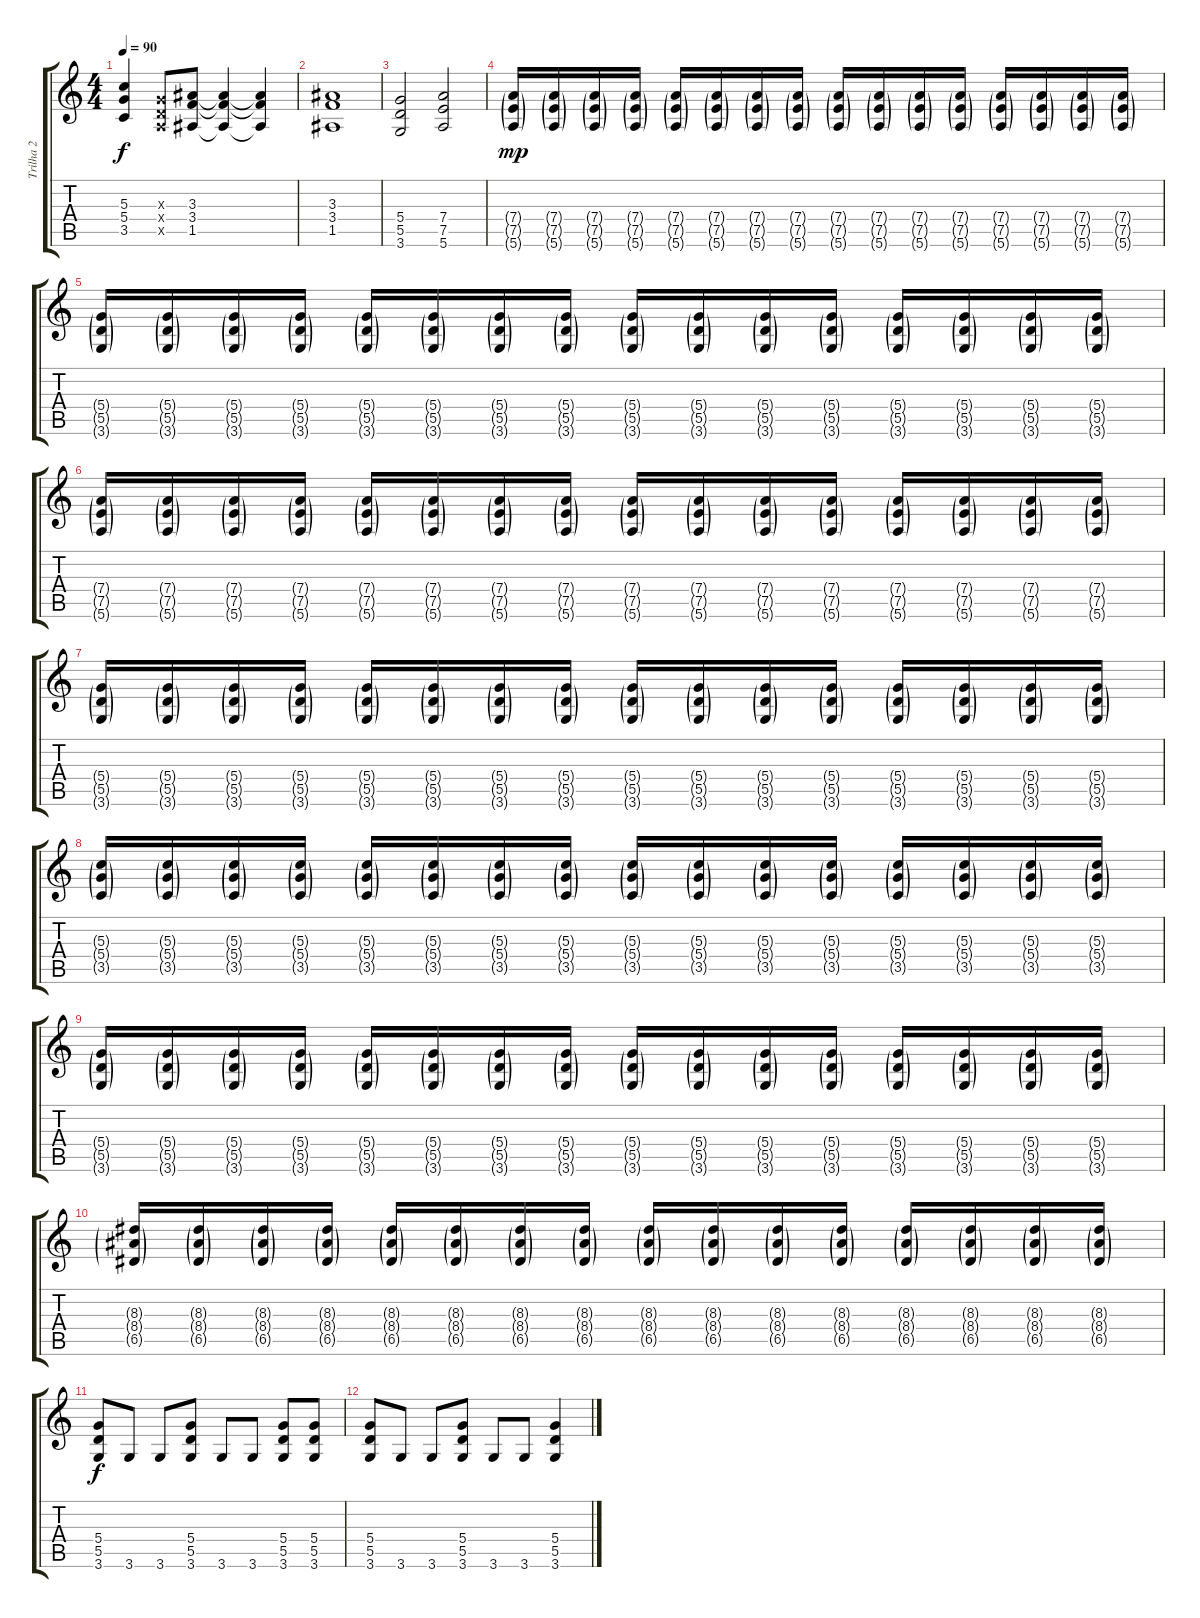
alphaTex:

\track ("Trilha 2" "Trilha 2") {instrument overdrivenguitar}
\staff {score tabs}
\tuning (E4 B3 G3 D3 A2 E2) {hide}
\ts (4 4)
\tempo 90
\clef g2
\ks c
(5.3 5.4 3.5).4{dy f} (0.3{x} 0.4{x} 0.5{x}).8 (3.3 3.4 1.5).8 (3.3{t} 3.4{t} 1.5{t}).4 (3.3{t} 3.4{t} 1.5{t}).4 |
(3.3 3.4 1.5).1 |
(5.4 5.5 3.6).2 (7.4 7.5 5.6).2 |
(7.4{g} 7.5{g} 5.6{g}).16{dy mp} (7.4{g} 7.5{g} 5.6{g}).16 (7.4{g} 7.5{g} 5.6{g}).16 (7.4{g} 7.5{g} 5.6{g}).16 (7.4{g} 7.5{g} 5.6{g}).16 (7.4{g} 7.5{g} 5.6{g}).16 (7.4{g} 7.5{g} 5.6{g}).16 (7.4{g} 7.5{g} 5.6{g}).16 (7.4{g} 7.5{g} 5.6{g}).16 (7.4{g} 7.5{g} 5.6{g}).16 (7.4{g} 7.5{g} 5.6{g}).16 (7.4{g} 7.5{g} 5.6{g}).16 (7.4{g} 7.5{g} 5.6{g}).16 (7.4{g} 7.5{g} 5.6{g}).16 (7.4{g} 7.5{g} 5.6{g}).16 (7.4{g} 7.5{g} 5.6{g}).16 |
(5.4{g} 5.5{g} 3.6{g}).16 (5.4{g} 5.5{g} 3.6{g}).16 (5.4{g} 5.5{g} 3.6{g}).16 (5.4{g} 5.5{g} 3.6{g}).16 (5.4{g} 5.5{g} 3.6{g}).16 (5.4{g} 5.5{g} 3.6{g}).16 (5.4{g} 5.5{g} 3.6{g}).16 (5.4{g} 5.5{g} 3.6{g}).16 (5.4{g} 5.5{g} 3.6{g}).16 (5.4{g} 5.5{g} 3.6{g}).16 (5.4{g} 5.5{g} 3.6{g}).16 (5.4{g} 5.5{g} 3.6{g}).16 (5.4{g} 5.5{g} 3.6{g}).16 (5.4{g} 5.5{g} 3.6{g}).16 (5.4{g} 5.5{g} 3.6{g}).16 (5.4{g} 5.5{g} 3.6{g}).16 |
(7.4{g} 7.5{g} 5.6{g}).16 (7.4{g} 7.5{g} 5.6{g}).16 (7.4{g} 7.5{g} 5.6{g}).16 (7.4{g} 7.5{g} 5.6{g}).16 (7.4{g} 7.5{g} 5.6{g}).16 (7.4{g} 7.5{g} 5.6{g}).16 (7.4{g} 7.5{g} 5.6{g}).16 (7.4{g} 7.5{g} 5.6{g}).16 (7.4{g} 7.5{g} 5.6{g}).16 (7.4{g} 7.5{g} 5.6{g}).16 (7.4{g} 7.5{g} 5.6{g}).16 (7.4{g} 7.5{g} 5.6{g}).16 (7.4{g} 7.5{g} 5.6{g}).16 (7.4{g} 7.5{g} 5.6{g}).16 (7.4{g} 7.5{g} 5.6{g}).16 (7.4{g} 7.5{g} 5.6{g}).16 |
(5.4{g} 5.5{g} 3.6{g}).16 (5.4{g} 5.5{g} 3.6{g}).16 (5.4{g} 5.5{g} 3.6{g}).16 (5.4{g} 5.5{g} 3.6{g}).16 (5.4{g} 5.5{g} 3.6{g}).16 (5.4{g} 5.5{g} 3.6{g}).16 (5.4{g} 5.5{g} 3.6{g}).16 (5.4{g} 5.5{g} 3.6{g}).16 (5.4{g} 5.5{g} 3.6{g}).16 (5.4{g} 5.5{g} 3.6{g}).16 (5.4{g} 5.5{g} 3.6{g}).16 (5.4{g} 5.5{g} 3.6{g}).16 (5.4{g} 5.5{g} 3.6{g}).16 (5.4{g} 5.5{g} 3.6{g}).16 (5.4{g} 5.5{g} 3.6{g}).16 (5.4{g} 5.5{g} 3.6{g}).16 |
(5.3{g} 5.4{g} 3.5{g}).16 (5.3{g} 5.4{g} 3.5{g}).16 (5.3{g} 5.4{g} 3.5{g}).16 (5.3{g} 5.4{g} 3.5{g}).16 (5.3{g} 5.4{g} 3.5{g}).16 (5.3{g} 5.4{g} 3.5{g}).16 (5.3{g} 5.4{g} 3.5{g}).16 (5.3{g} 5.4{g} 3.5{g}).16 (5.3{g} 5.4{g} 3.5{g}).16 (5.3{g} 5.4{g} 3.5{g}).16 (5.3{g} 5.4{g} 3.5{g}).16 (5.3{g} 5.4{g} 3.5{g}).16 (5.3{g} 5.4{g} 3.5{g}).16 (5.3{g} 5.4{g} 3.5{g}).16 (5.3{g} 5.4{g} 3.5{g}).16 (5.3{g} 5.4{g} 3.5{g}).16 |
(5.4{g} 5.5{g} 3.6{g}).16 (5.4{g} 5.5{g} 3.6{g}).16 (5.4{g} 5.5{g} 3.6{g}).16 (5.4{g} 5.5{g} 3.6{g}).16 (5.4{g} 5.5{g} 3.6{g}).16 (5.4{g} 5.5{g} 3.6{g}).16 (5.4{g} 5.5{g} 3.6{g}).16 (5.4{g} 5.5{g} 3.6{g}).16 (5.4{g} 5.5{g} 3.6{g}).16 (5.4{g} 5.5{g} 3.6{g}).16 (5.4{g} 5.5{g} 3.6{g}).16 (5.4{g} 5.5{g} 3.6{g}).16 (5.4{g} 5.5{g} 3.6{g}).16 (5.4{g} 5.5{g} 3.6{g}).16 (5.4{g} 5.5{g} 3.6{g}).16 (5.4{g} 5.5{g} 3.6{g}).16 |
(8.3{g} 8.4{g} 6.5{g}).16 (8.3{g} 8.4{g} 6.5{g}).16 (8.3{g} 8.4{g} 6.5{g}).16 (8.3{g} 8.4{g} 6.5{g}).16 (8.3{g} 8.4{g} 6.5{g}).16 (8.3{g} 8.4{g} 6.5{g}).16 (8.3{g} 8.4{g} 6.5{g}).16 (8.3{g} 8.4{g} 6.5{g}).16 (8.3{g} 8.4{g} 6.5{g}).16 (8.3{g} 8.4{g} 6.5{g}).16 (8.3{g} 8.4{g} 6.5{g}).16 (8.3{g} 8.4{g} 6.5{g}).16 (8.3{g} 8.4{g} 6.5{g}).16 (8.3{g} 8.4{g} 6.5{g}).16 (8.3{g} 8.4{g} 6.5{g}).16 (8.3{g} 8.4{g} 6.5{g}).16 |
(5.4 5.5 3.6).8{dy f} 3.6.8 3.6.8 (5.4 5.5 3.6).8 3.6.8 3.6.8 (5.4 5.5 3.6).8 (5.4 5.5 3.6).8 |
(5.4 5.5 3.6).8 3.6.8 3.6.8 (5.4 5.5 3.6).8 3.6.8 3.6.8 (5.4 5.5 3.6).4
